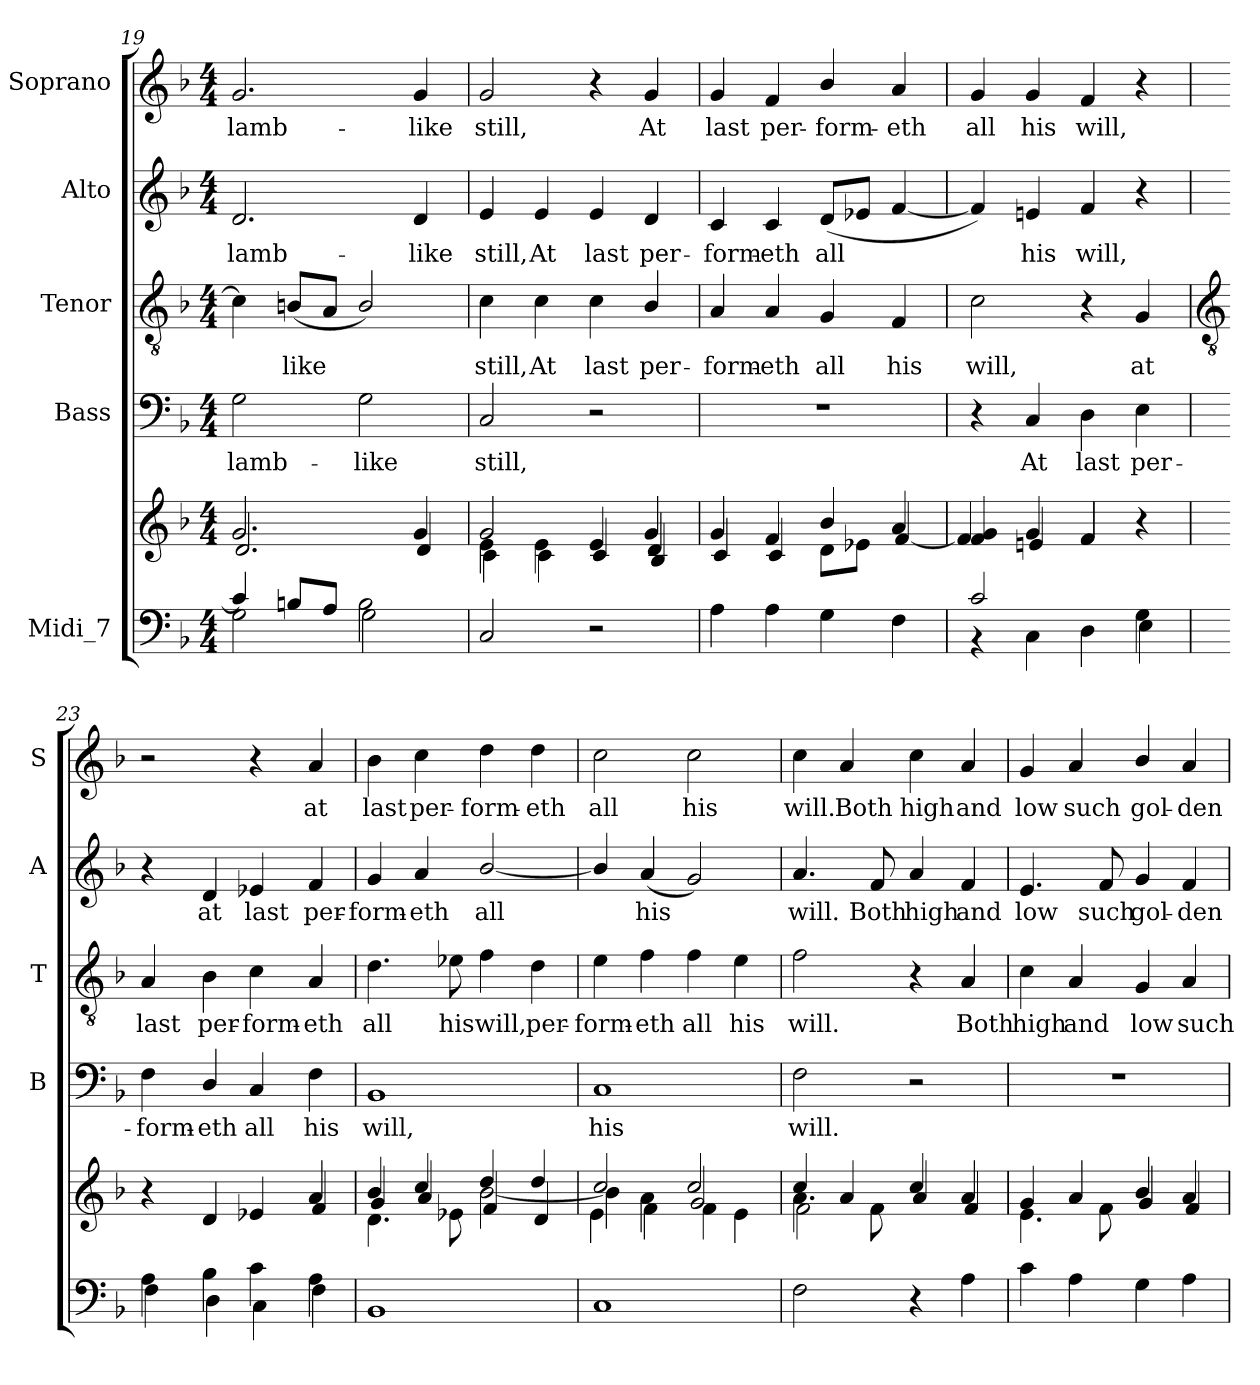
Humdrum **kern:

**kern	**kern	**kern	**text	**kern	**text	**kern	**text	**kern	**text
*part5	*part5	*part4	*part4	*part3	*part3	*part2	*part2	*part1	*part1
*staff6	*staff5	*staff4	*staff4	*staff3	*staff3	*staff2	*staff2	*staff1	*staff1
*I"Midi_7	*	*I"Bass	*	*I"Tenor	*	*I"Alto	*	*I"Soprano	*
*	*	*I'B	*	*I'T	*	*I'A	*	*I'S	*
*clefF4	*clefG2	*clefF4	*	*clefGv2	*	*clefG2	*	*clefG2	*
*k[b-]	*k[b-]	*k[b-]	*	*k[b-]	*	*k[b-]	*	*k[b-]	*
*F:	*F:	*F:	*	*F:	*	*F:	*	*F:	*
*M4/4	*M4/4	*M4/4	*	*M4/4	*	*M4/4	*	*M4/4	*
=19	=19	=19	=19	=19	=19	=19	=19	=19	=19
*^	*^	*	*	*	*	*	*	*	*
!	!	!	!	!	!LO:LY:b	!	!	!	!LO:LY:b	!	!LO:LY:b
4c/]	2G\	2.g/	2.d/	2G	lamb-	4c]	.	2.d	lamb-	2.g	lamb-
!	!	!	!	!	!	!	!LO:LY:b	!	!	!	!
8Bn/L	.	.	.	.	.	(<8BnL	like	.	.	.	.
8A/J	.	.	.	.	.	8AJ	.	.	.	.	.
!	!	!	!	!	!LO:LY:b	!	!	!	!	!	!
2B\	2G\	.	.	2G	-like	2B/)	.	.	.	.	.
!	!	!	!	!	!	!	!	!	!LO:LY:b	!	!LO:LY:b
.	.	4g/	4d/	.	.	.	.	4d	-like	4g	-like
*v	*v	*	*	*	*	*	*	*	*	*	*
=20	=20	=20	=20	=20	=20	=20	=20	=20	=20	=20
*	*	*^	*	*	*	*	*	*	*	*
!	!	!	!	!	!LO:LY:b	!	!LO:LY:b	!	!LO:LY:b	!	!LO:LY:b
2C/	2g/	4e\	4c\	2C	still,	4c	still,	4e	still,	2g	still,
!	!	!	!	!	!	!	!LO:LY:b	!	!LO:LY:b	!	!
.	.	4e\	4c\	.	.	4c	At	4e	At	.	.
!	!	!	!	!	!	!	!LO:LY:b	!	!LO:LY:b	!	!
2r	4ryy	4e/	4c/	2r	.	4c	last	4e	last	4r	.
!	!	!	!	!	!	!	!LO:LY:b	!	!LO:LY:b	!	!LO:LY:b
.	4g/	4d/	4B-/	.	.	4B-/	per-	4d	per-	4g	At
=21	=21	=21	=21	=21	=21	=21	=21	=21	=21	=21	=21
*^	*	*	*	*	*	*	*	*	*	*	*
!	!	!	!	!	!	!	!	!LO:LY:b	!	!LO:LY:b	!	!LO:LY:b
*	*	*	*v	*v	*	*	*	*	*	*	*	*
4A\	1ryy	4g/	4c/	1r	.	4A	-form-	4c	-form-	4g	last
!	!	!	!	!	!	!	!LO:LY:b	!	!LO:LY:b	!	!LO:LY:b
4A\	.	4f/	4c/	.	.	4A	-eth	4c	-eth	4f	per-
!	!	!	!	!	!	!	!LO:LY:b	!	!LO:LY:b	!	!LO:LY:b
4G\	.	4b-/	8d\L	.	.	4G	all	(<8dL	all	4b-/	-form-
.	.	.	8e-X\J	.	.	.	.	8e-XJ	.	.	.
!	!	!	!	!	!	!	!LO:LY:b	!	!	!	!LO:LY:b
4F\	.	4a/	[4f/	.	.	4F	his	[4f	.	4a	-eth
=22	=22	=22	=22	=22	=22	=22	=22	=22	=22	=22	=22
!	!	!	!	!	!	!	!LO:LY:b	!	!	!	!LO:LY:b
2c/	4r	4f/ 4g/	4f/]	4r	.	2c	will,	4f])	.	4g	all
!	!	!	!	!	!LO:LY:b	!	!	!	!LO:LY:b	!	!LO:LY:b
.	4C\	4g/	4en/	4C	At	.	.	4en	his	4g	his
!	!	!	!	!	!LO:LY:b	!	!	!	!LO:LY:b	!	!LO:LY:b
4ryy	4D\	4f/	4f/	4D	last	4r	.	4f	will,	4f	will,
!	!	!	!	!	!LO:LY:b	!	!LO:LY:b	!	!	!	!
4G\	4E\	4r	4ryy	4E	per-	4G	at	4r	.	4r	.
!!LO:LB:g=z
=23	=23	=23	=23	=23	=23	=23	=23	=23	=23	=23	=23
*	*	*	*	*	*	*clefGv2	*	*	*	*	*
!	!	!	!	!	!LO:LY:b	!	!LO:LY:b	!	!	!	!
4A\	4F\	2ryy	4r	4F	-form-	4A	last	4r	.	2r	.
!	!	!	!	!	!LO:LY:b	!	!LO:LY:b	!	!LO:LY:b	!	!
4B-\	4D\	.	4d/	4D/	-eth	4B-	per-	4d	at	.	.
!	!	!	!	!	!LO:LY:b	!	!LO:LY:b	!	!LO:LY:b	!	!
4c\	4C\	4ryy	4e-X/	4C	all	4c	-form-	4e-X	last	4r	.
!	!	!	!	!	!LO:LY:b	!	!LO:LY:b	!	!LO:LY:b	!	!LO:LY:b
4A\	4F\	4a/	4f/	4F	his	4A	-eth	4f	per-	4a	at
=24	=24	=24	=24	=24	=24	=24	=24	=24	=24	=24	=24
*	*	*	*^	*	*	*	*	*	*	*	*
!	!	!	!	!	!	!LO:LY:b	!	!LO:LY:b	!	!LO:LY:b	!	!LO:LY:b
*v	*v	*	*	*	*	*	*	*	*	*	*	*
1BB-\	4b-/	4g/	4.d\	1BB-	will,	4.d	all	4g	-form-	4b-	last
!	!	!	!	!	!	!	!	!	!LO:LY:b	!	!LO:LY:b
.	4cc/	4a/	.	.	.	.	.	4a	-eth	4cc	per-
!	!	!	!	!	!	!	!LO:LY:b	!	!	!	!
.	.	.	8e-X\	.	.	8e-X	his	.	.	.	.
!	!	!	!	!	!	!	!LO:LY:b	!	!LO:LY:b	!	!LO:LY:b
.	4dd/	[2b-\	4f/	.	.	4f	will,	[2b-/	all	4dd	-form-
!	!	!	!	!	!	!	!LO:LY:b	!	!	!	!LO:LY:b
.	4dd/	.	4d/	.	.	4d	per-	.	.	4dd	-eth
=25	=25	=25	=25	=25	=25	=25	=25	=25	=25	=25	=25
!	!	!	!	!	!LO:LY:b	!	!LO:LY:b	!	!	!	!LO:LY:b
1C\	2cc/	4b-\]	4e\	1C	his	4e	-form-	4b-/]	.	2cc	all
!	!	!	!	!	!	!	!LO:LY:b	!	!LO:LY:b	!	!
.	.	4a\	4f\	.	.	4f	-eth	(<4a/	his	.	.
!	!	!	!	!	!	!	!LO:LY:b	!	!	!	!LO:LY:b
.	2cc/	2g/	4f\	.	.	4f	all	2g)	.	2cc	his
!	!	!	!	!	!	!	!LO:LY:b	!	!	!	!
.	.	.	4e\	.	.	4e	his	.	.	.	.
=26	=26	=26	=26	=26	=26	=26	=26	=26	=26	=26	=26
*^	*	*	*	*	*	*	*	*	*	*	*
!	!	!	!	!	!	!LO:LY:b	!	!LO:LY:b	!	!LO:LY:b	!	!LO:LY:b
2ryy	2F\	4cc/	4.a\	2f\	2F	will.	2f	will.	4.a	will.	4cc	will.
!	!	!	!	!	!	!	!	!	!	!	!	!LO:LY:b
.	.	4a/	.	.	.	.	.	.	.	.	4a	Both
!	!	!	!	!	!	!	!	!	!	!LO:LY:b	!	!
.	.	.	8f\	.	.	.	.	.	8f	Both	.	.
!	!	!	!	!	!	!	!	!	!	!LO:LY:b	!	!LO:LY:b
4r	2ryy	4cc/	4a/	2ryy	2r	.	4r	.	4a	high	4cc	high
!	!	!	!	!	!	!	!	!LO:LY:b	!	!LO:LY:b	!	!LO:LY:b
4A\	.	4a/	4f/	.	.	.	4A	Both	4f	and	4a	and
*	*	*	*v	*v	*	*	*	*	*	*	*	*
=27	=27	=27	=27	=27	=27	=27	=27	=27	=27	=27	=27
!	!	!	!	!	!	!	!LO:LY:b	!	!LO:LY:b	!	!LO:LY:b
4c\	1ryy	4g/	4.e\	1r	.	4c	high	4.e	low	4g	low
!	!	!	!	!	!	!	!LO:LY:b	!	!	!	!LO:LY:b
4A\	.	4a/	.	.	.	4A	and	.	.	4a	such
!	!	!	!	!	!	!	!	!	!LO:LY:b	!	!
.	.	.	8f\	.	.	.	.	8f	such	.	.
!	!	!	!	!	!	!	!LO:LY:b	!	!LO:LY:b	!	!LO:LY:b
4G\	.	4b-/	4g/	.	.	4G	low	4g	gol-	4b-/	gol-
!	!	!	!	!	!	!	!LO:LY:b	!	!LO:LY:b	!	!LO:LY:b
4A\	.	4a/	4f/	.	.	4A	such	4f	-den	4a	-den
*v	*v	*	*	*	*	*	*	*	*	*	*
*	*v	*v	*	*	*	*	*	*	*	*
=	=	=	=	=	=	=	=	=	=
*-	*-	*-	*-	*-	*-	*-	*-	*-	*-
